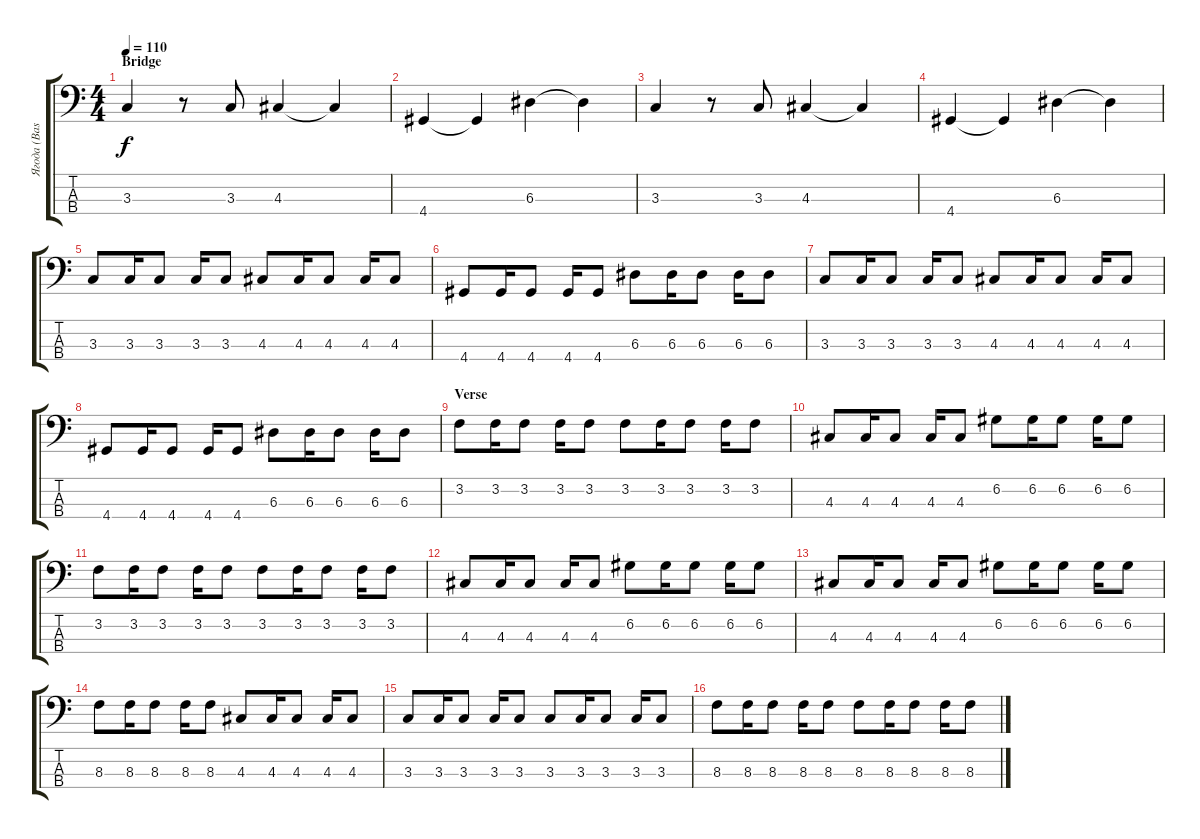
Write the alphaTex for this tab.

\track ("Ягода (Bass)" "Ягода (Bas") {instrument electricbassfinger}
\staff {score tabs}
\tuning (G2 D2 A1 E1) {hide}
\ts (4 4)
\section ("" "Bridge")
\tempo 110
\clef f4
\ks c
3.3.4{dy f} r.8 3.3.8 4.3.4 4.3{t}.4 |
4.4.4 4.4{t}.4 6.3.4 6.3{t}.4 |
3.3.4 r.8 3.3.8 4.3.4 4.3{t}.4 |
4.4.4 4.4{t}.4 6.3.4 6.3{t}.4 |
3.3.8 3.3.16 3.3.8 3.3.16 3.3.8 4.3.8 4.3.16 4.3.8 4.3.16 4.3.8 |
4.4.8 4.4.16 4.4.8 4.4.16 4.4.8 6.3.8 6.3.16 6.3.8 6.3.16 6.3.8 |
3.3.8 3.3.16 3.3.8 3.3.16 3.3.8 4.3.8 4.3.16 4.3.8 4.3.16 4.3.8 |
4.4.8 4.4.16 4.4.8 4.4.16 4.4.8 6.3.8 6.3.16 6.3.8 6.3.16 6.3.8 |
\section ("" "Verse")
3.2.8 3.2.16 3.2.8 3.2.16 3.2.8 3.2.8 3.2.16 3.2.8 3.2.16 3.2.8 |
4.3.8 4.3.16 4.3.8 4.3.16 4.3.8 6.2.8 6.2.16 6.2.8 6.2.16 6.2.8 |
3.2.8 3.2.16 3.2.8 3.2.16 3.2.8 3.2.8 3.2.16 3.2.8 3.2.16 3.2.8 |
4.3.8 4.3.16 4.3.8 4.3.16 4.3.8 6.2.8 6.2.16 6.2.8 6.2.16 6.2.8 |
4.3.8 4.3.16 4.3.8 4.3.16 4.3.8 6.2.8 6.2.16 6.2.8 6.2.16 6.2.8 |
8.3.8 8.3.16 8.3.8 8.3.16 8.3.8 4.3.8 4.3.16 4.3.8 4.3.16 4.3.8 |
3.3.8 3.3.16 3.3.8 3.3.16 3.3.8 3.3.8 3.3.16 3.3.8 3.3.16 3.3.8 |
8.3.8 8.3.16 8.3.8 8.3.16 8.3.8 8.3.8 8.3.16 8.3.8 8.3.16 8.3.8
